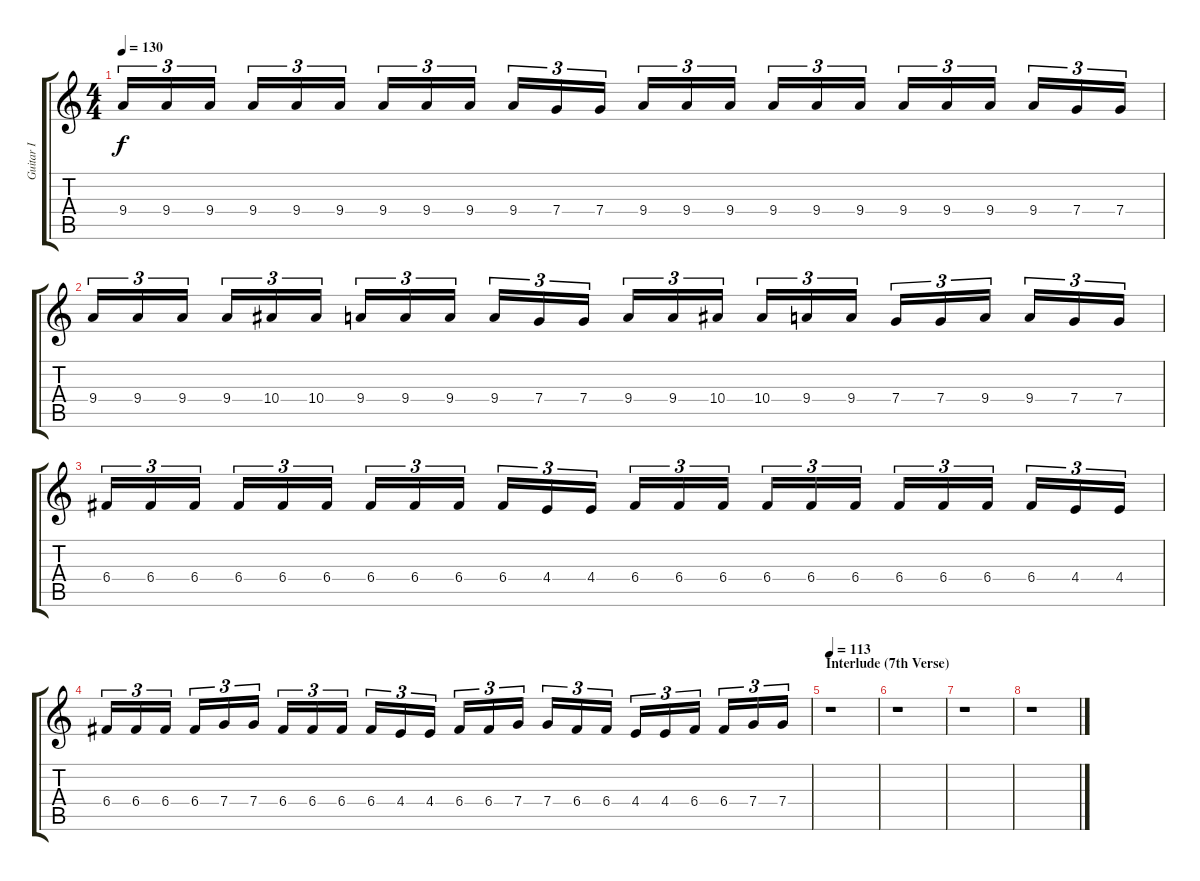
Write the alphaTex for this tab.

\track ("Guitar I" "Guitar I") {instrument distortionguitar}
\staff {score tabs}
\tuning (D4 A3 F3 C3 G2 D2) {hide}
\ts (4 4)
\tempo 130
\clef g2
\ks c
9.4.16{tu (3 2) dy f} 9.4.16{tu (3 2)} 9.4.16{tu (3 2)} 9.4.16{tu (3 2)} 9.4.16{tu (3 2)} 9.4.16{tu (3 2)} 9.4.16{tu (3 2)} 9.4.16{tu (3 2)} 9.4.16{tu (3 2)} 9.4.16{tu (3 2)} 7.4.16{tu (3 2)} 7.4.16{tu (3 2)} 9.4.16{tu (3 2)} 9.4.16{tu (3 2)} 9.4.16{tu (3 2)} 9.4.16{tu (3 2)} 9.4.16{tu (3 2)} 9.4.16{tu (3 2)} 9.4.16{tu (3 2)} 9.4.16{tu (3 2)} 9.4.16{tu (3 2)} 9.4.16{tu (3 2)} 7.4.16{tu (3 2)} 7.4.16{tu (3 2)} |
9.4.16{tu (3 2)} 9.4.16{tu (3 2)} 9.4.16{tu (3 2)} 9.4.16{tu (3 2)} 10.4.16{tu (3 2)} 10.4.16{tu (3 2)} 9.4.16{tu (3 2)} 9.4.16{tu (3 2)} 9.4.16{tu (3 2)} 9.4.16{tu (3 2)} 7.4.16{tu (3 2)} 7.4.16{tu (3 2)} 9.4.16{tu (3 2)} 9.4.16{tu (3 2)} 10.4.16{tu (3 2)} 10.4.16{tu (3 2)} 9.4.16{tu (3 2)} 9.4.16{tu (3 2)} 7.4.16{tu (3 2)} 7.4.16{tu (3 2)} 9.4.16{tu (3 2)} 9.4.16{tu (3 2)} 7.4.16{tu (3 2)} 7.4.16{tu (3 2)} |
6.4.16{tu (3 2)} 6.4.16{tu (3 2)} 6.4.16{tu (3 2)} 6.4.16{tu (3 2)} 6.4.16{tu (3 2)} 6.4.16{tu (3 2)} 6.4.16{tu (3 2)} 6.4.16{tu (3 2)} 6.4.16{tu (3 2)} 6.4.16{tu (3 2)} 4.4.16{tu (3 2)} 4.4.16{tu (3 2)} 6.4.16{tu (3 2)} 6.4.16{tu (3 2)} 6.4.16{tu (3 2)} 6.4.16{tu (3 2)} 6.4.16{tu (3 2)} 6.4.16{tu (3 2)} 6.4.16{tu (3 2)} 6.4.16{tu (3 2)} 6.4.16{tu (3 2)} 6.4.16{tu (3 2)} 4.4.16{tu (3 2)} 4.4.16{tu (3 2)} |
6.4.16{tu (3 2)} 6.4.16{tu (3 2)} 6.4.16{tu (3 2)} 6.4.16{tu (3 2)} 7.4.16{tu (3 2)} 7.4.16{tu (3 2)} 6.4.16{tu (3 2)} 6.4.16{tu (3 2)} 6.4.16{tu (3 2)} 6.4.16{tu (3 2)} 4.4.16{tu (3 2)} 4.4.16{tu (3 2)} 6.4.16{tu (3 2)} 6.4.16{tu (3 2)} 7.4.16{tu (3 2)} 7.4.16{tu (3 2)} 6.4.16{tu (3 2)} 6.4.16{tu (3 2)} 4.4.16{tu (3 2)} 4.4.16{tu (3 2)} 6.4.16{tu (3 2)} 6.4.16{tu (3 2)} 7.4.16{tu (3 2)} 7.4.16{tu (3 2)} |
\section ("" "Interlude (7th Verse)")
\tempo 113
r.1 |
r.1 |
r.1 |
r.1
